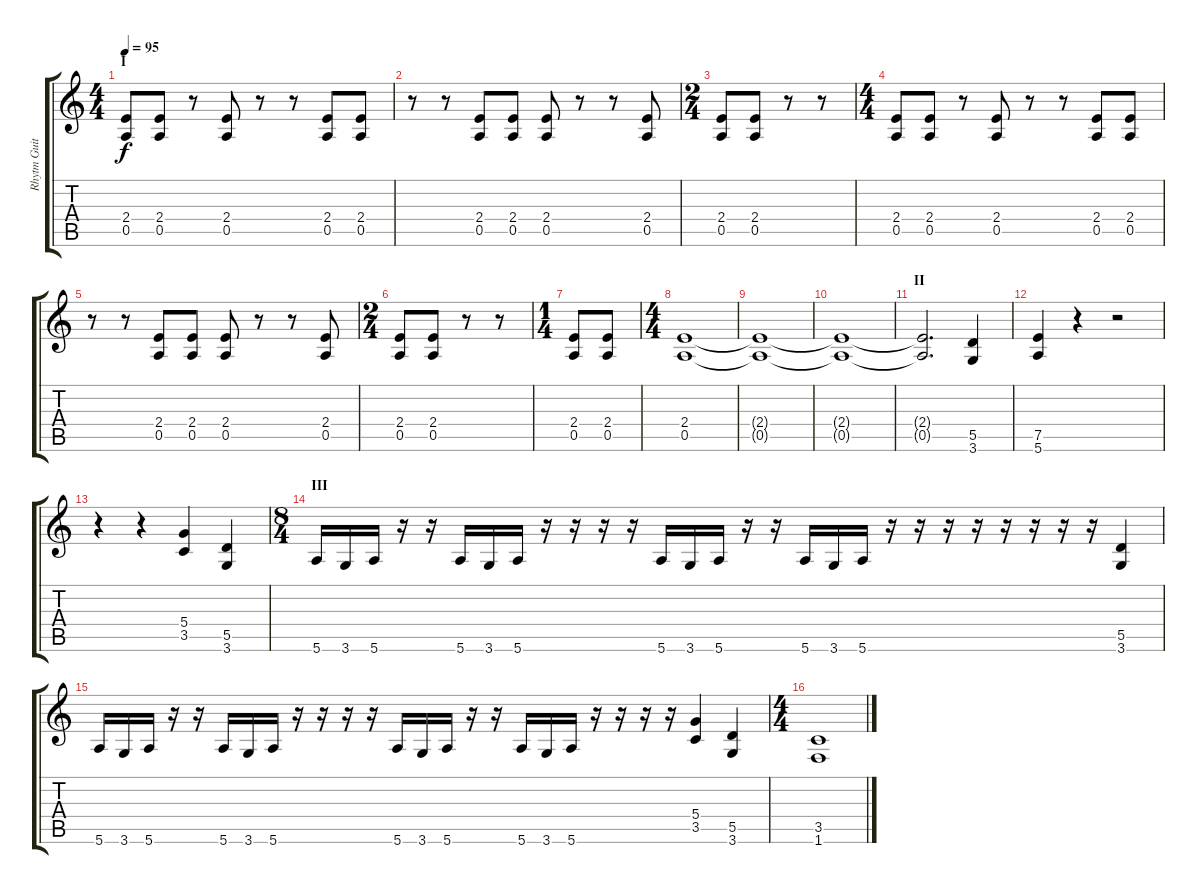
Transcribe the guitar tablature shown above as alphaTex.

\track ("Rhytm Guitar" "Rhytm Guit") {instrument distortionguitar}
\staff {score tabs}
\tuning (E4 B3 G3 D3 A2 E2) {hide}
\ts (4 4)
\section ("" "I")
\tempo 95
\clef g2
\ks c
(2.4 0.5).8{dy f instrument distortionguitar} (2.4 0.5).8 r.8 (2.4 0.5).8 r.8 r.8 (2.4 0.5).8 (2.4 0.5).8 |
r.8 r.8 (2.4 0.5).8 (2.4 0.5).8 (2.4 0.5).8 r.8 r.8 (2.4 0.5).8 |
\ts (2 4)
(2.4 0.5).8 (2.4 0.5).8 r.8 r.8 |
\ts (4 4)
(2.4 0.5).8 (2.4 0.5).8 r.8 (2.4 0.5).8 r.8 r.8 (2.4 0.5).8 (2.4 0.5).8 |
r.8 r.8 (2.4 0.5).8 (2.4 0.5).8 (2.4 0.5).8 r.8 r.8 (2.4 0.5).8 |
\ts (2 4)
(2.4 0.5).8 (2.4 0.5).8 r.8 r.8 |
\ts (1 4)
(2.4 0.5).8 (2.4 0.5).8 |
\ts (4 4)
(2.4 0.5).1 |
(2.4{t} 0.5{t}).1 |
(2.4{t} 0.5{t}).1 |
\section ("" "II")
(2.4{t} 0.5{t}).2{d} (5.5 3.6).4 |
(7.5 5.6).4 r.4 r.2 |
r.4 r.4 (5.4 3.5).4 (5.5 3.6).4 |
\ts (8 4)
\section ("" "III")
5.6.16 3.6.16 5.6.16 r.16 r.16 5.6.16 3.6.16 5.6.16 r.16 r.16 r.16 r.16 5.6.16 3.6.16 5.6.16 r.16 r.16 5.6.16 3.6.16 5.6.16 r.16 r.16 r.16 r.16 r.16 r.16 r.16 r.16 (5.5 3.6).4 |
5.6.16 3.6.16 5.6.16 r.16 r.16 5.6.16 3.6.16 5.6.16 r.16 r.16 r.16 r.16 5.6.16 3.6.16 5.6.16 r.16 r.16 5.6.16 3.6.16 5.6.16 r.16 r.16 r.16 r.16 (5.4 3.5).4 (5.5 3.6).4 |
\ts (4 4)
(3.5 1.6).1
